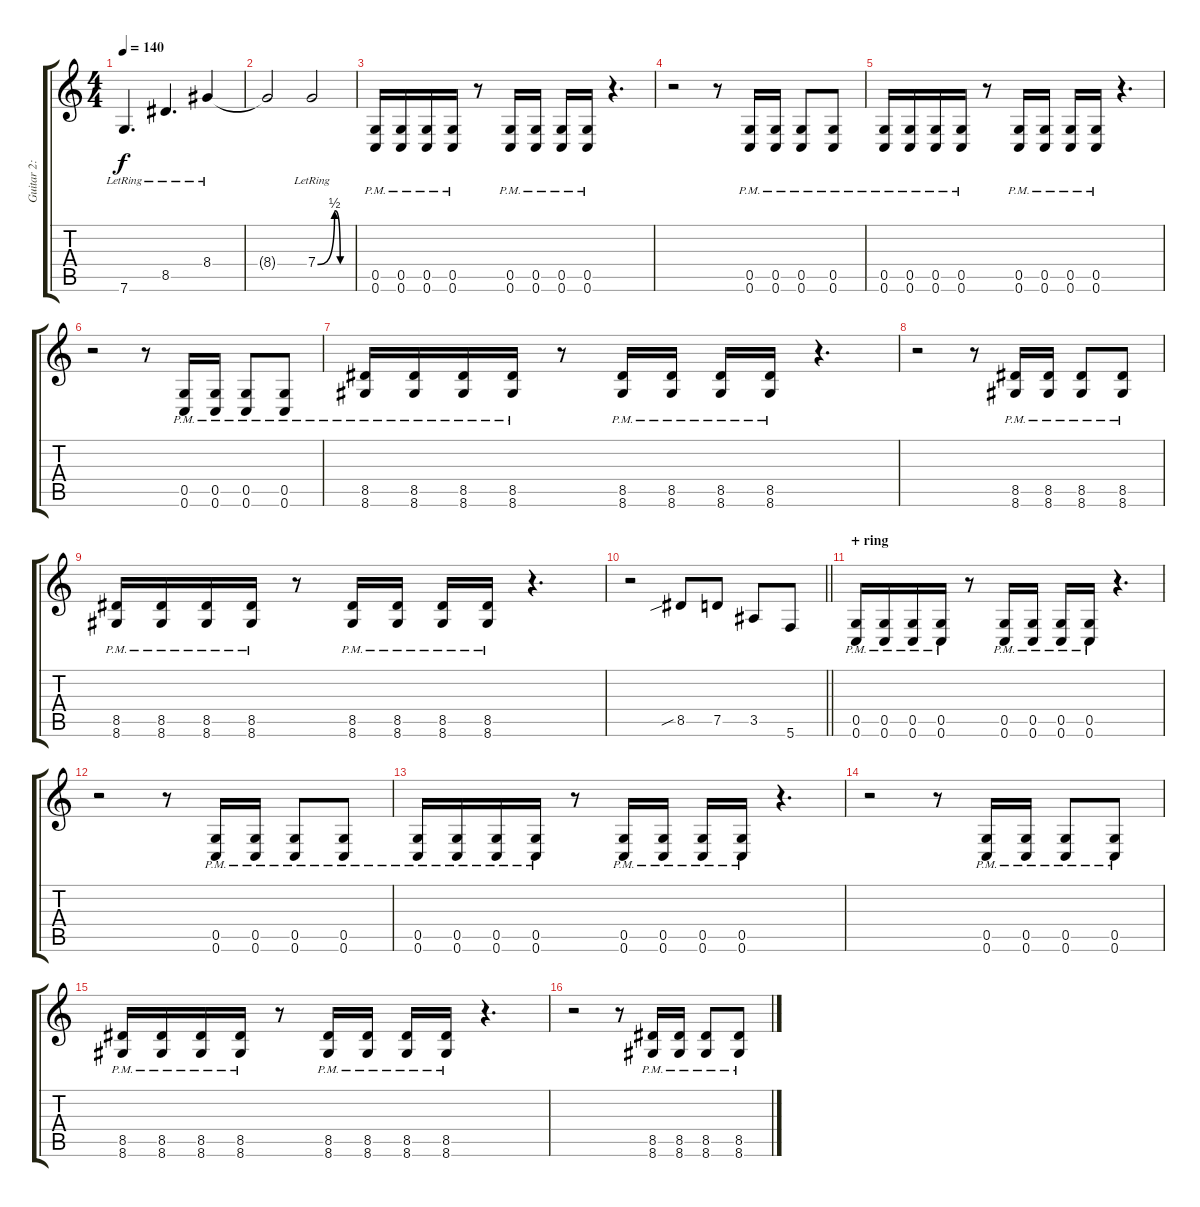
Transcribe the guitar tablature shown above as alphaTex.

\track ("Guitar 2: Maarten" "Guitar 2: ") {instrument distortionguitar}
\staff {score tabs}
\tuning (D4 A3 F3 C3 G2 C2) {hide}
\ts (4 4)
\tempo 140
\clef g2
\ks c
7.6{lr}.4{d dy f} 8.5{lr}.4{d} 8.4{lr}.4 |
8.4{t}.2 7.4{be (custom 0 0 30 2 40 0 60 0) lr}.2 |
(0.5{pm} 0.6).16{volume 15 instrument distortionguitar} (0.5{pm} 0.6).16 (0.5{pm} 0.6).16 (0.5{pm} 0.6).16 r.8 (0.5{pm} 0.6).16 (0.5{pm} 0.6).16 (0.5{pm} 0.6).16 (0.5{pm} 0.6).16 r.4{d} |
r.2 r.8 (0.5{pm} 0.6).16 (0.5{pm} 0.6).16 (0.5{pm} 0.6).8 (0.5{pm} 0.6).8 |
(0.5{pm} 0.6).16 (0.5{pm} 0.6).16 (0.5{pm} 0.6).16 (0.5{pm} 0.6).16 r.8 (0.5{pm} 0.6).16 (0.5{pm} 0.6).16 (0.5{pm} 0.6).16 (0.5{pm} 0.6).16 r.4{d} |
r.2 r.8 (0.5{pm} 0.6).16 (0.5{pm} 0.6).16 (0.5{pm} 0.6).8 (0.5{pm} 0.6).8 |
(8.5{pm} 8.6).16 (8.5{pm} 8.6).16 (8.5{pm} 8.6).16 (8.5{pm} 8.6).16 r.8 (8.5{pm} 8.6).16 (8.5{pm} 8.6).16 (8.5{pm} 8.6).16 (8.5{pm} 8.6).16 r.4{d} |
r.2 r.8 (8.5{pm} 8.6).16 (8.5{pm} 8.6).16 (8.5{pm} 8.6).8 (8.5{pm} 8.6).8 |
(8.5{pm} 8.6).16 (8.5{pm} 8.6).16 (8.5{pm} 8.6).16 (8.5{pm} 8.6).16 r.8 (8.5{pm} 8.6).16 (8.5{pm} 8.6).16 (8.5{pm} 8.6).16 (8.5{pm} 8.6).16 r.4{d} |
\barLineRight lightlight
r.2 8.5{sib}.8 7.5.8 3.5.8 5.6.8 |
\section ("" "+ ring")
(0.5{pm} 0.6).16{volume 16} (0.5{pm} 0.6).16 (0.5{pm} 0.6).16 (0.5{pm} 0.6).16 r.8 (0.5{pm} 0.6).16 (0.5{pm} 0.6).16 (0.5{pm} 0.6).16 (0.5{pm} 0.6).16 r.4{d} |
r.2 r.8 (0.5{pm} 0.6).16 (0.5{pm} 0.6).16 (0.5{pm} 0.6).8 (0.5{pm} 0.6).8 |
(0.5{pm} 0.6).16 (0.5{pm} 0.6).16 (0.5{pm} 0.6).16 (0.5{pm} 0.6).16 r.8 (0.5{pm} 0.6).16 (0.5{pm} 0.6).16 (0.5{pm} 0.6).16 (0.5{pm} 0.6).16 r.4{d} |
r.2 r.8 (0.5{pm} 0.6).16 (0.5{pm} 0.6).16 (0.5{pm} 0.6).8 (0.5{pm} 0.6).8 |
(8.5{pm} 8.6).16 (8.5{pm} 8.6).16 (8.5{pm} 8.6).16 (8.5{pm} 8.6).16 r.8 (8.5{pm} 8.6).16 (8.5{pm} 8.6).16 (8.5{pm} 8.6).16 (8.5{pm} 8.6).16 r.4{d} |
r.2 r.8 (8.5{pm} 8.6).16 (8.5{pm} 8.6).16 (8.5{pm} 8.6).8 (8.5{pm} 8.6).8
